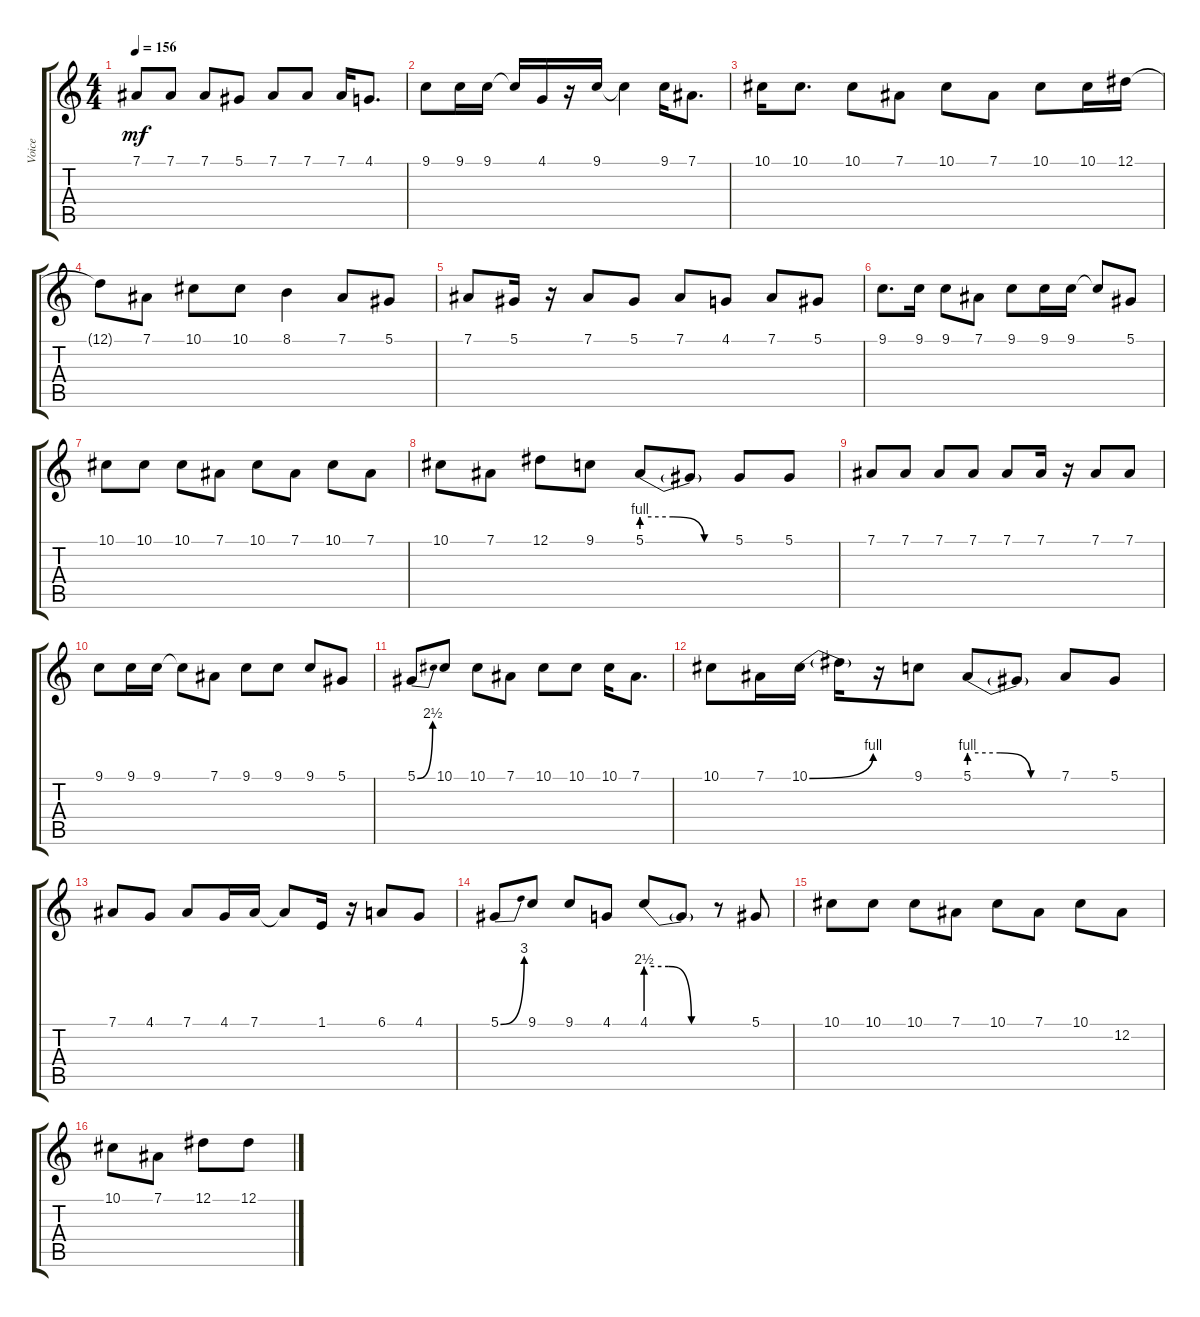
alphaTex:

\track ("Voice" "Voice") {instrument lead2sawtooth}
\staff {score tabs}
\tuning (Eb4 Bb3 Gb3 Db3 Ab2 Eb2) {hide}
\ts (4 4)
\tempo 156
\clef g2
\ks c
7.1.8{dy mf} 7.1.8 7.1.8 5.1.8 7.1.8 7.1.8 7.1.16 4.1.8{d} |
9.1.8 9.1.16 9.1.16 9.1{t}.16 4.1.16 r.16 9.1.16 9.1{t}.4 9.1.16 7.1.8{d} |
10.1.16 10.1.8{d} 10.1.8 7.1.8 10.1.8 7.1.8 10.1.8 10.1.16 12.1.16 |
12.1{t}.8 7.1.8 10.1.8 10.1.8 8.1.4 7.1.8 5.1.8 |
7.1.8 5.1.16 r.16 7.1.8 5.1.8 7.1.8 4.1.8 7.1.8 5.1.8 |
9.1.8{d} 9.1.16 9.1.8 7.1.8 9.1.8 9.1.16 9.1.16 9.1{t}.8 5.1.8 |
10.1.8 10.1.8 10.1.8 7.1.8 10.1.8 7.1.8 10.1.8 7.1.8 |
10.1.8 7.1.8 12.1.8 9.1.8 5.1{be (custom 0 4 20 4 40 0 60 0)}.8 5.1{t}.8 5.1.8 5.1.8 |
7.1.8 7.1.8 7.1.8 7.1.8 7.1.8 7.1.16 r.16 7.1.8 7.1.8 |
9.1.8 9.1.16 9.1.16 9.1{t}.8 7.1.8 9.1.8 9.1.8 9.1.8 5.1.8 |
5.1{be (bend 0 0 60 10)}.8 10.1.8 10.1.8 7.1.8 10.1.8 10.1.8 10.1.16 7.1.8{d} |
10.1.8 7.1.16 10.1{be (bend 0 0 60 4)}.16 10.1{t}.16 r.16 9.1.8 5.1{be (custom 0 4 20 4 40 0 60 0)}.8 5.1{t}.8 7.1.8 5.1.8 |
7.1.8 4.1.8 7.1.8 4.1.16 7.1.16 7.1{t}.8 1.1.16 r.16 6.1.8 4.1.8 |
5.1{be (bend 0 0 60 12)}.8 9.1.8 9.1.8 4.1.8 4.1{be (custom 0 10 20 10 40 0 60 0)}.8 4.1{t}.8 r.8 5.1.8 |
10.1.8 10.1.8 10.1.8 7.1.8 10.1.8 7.1.8 10.1.8 12.2.8 |
10.1.8 7.1.8 12.1.8 12.1.8
